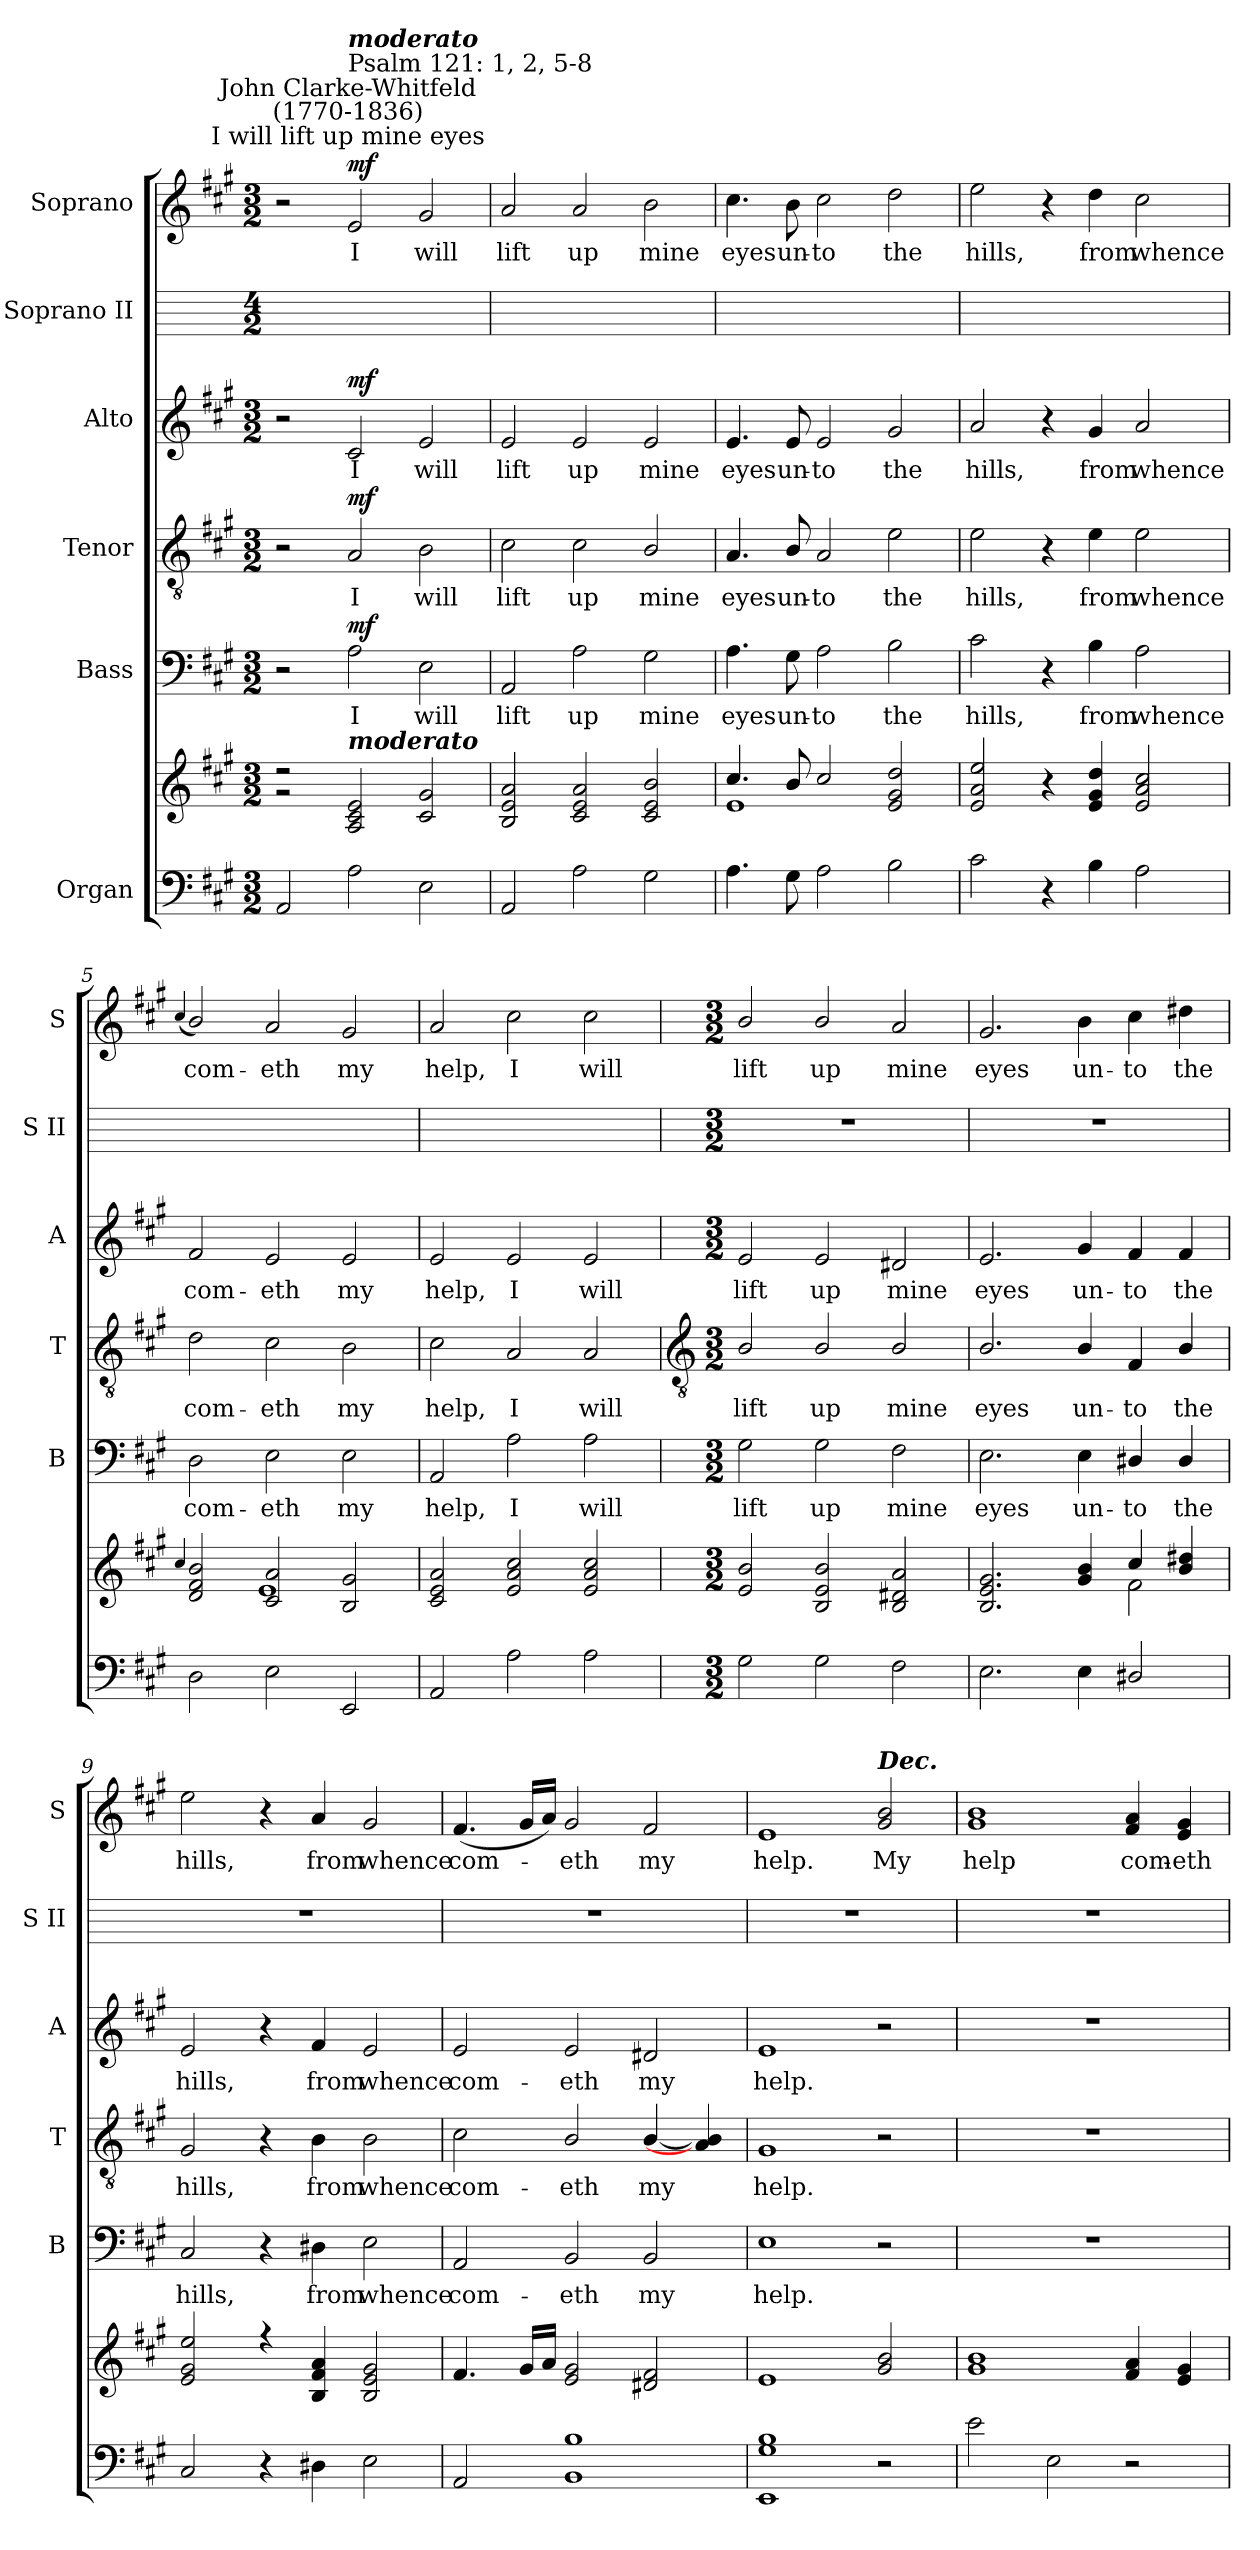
**kern	**kern	**kern	**text	**dynam	**kern	**text	**dynam	**kern	**text	**dynam	**kern	**kern	**text	**dynam
*part6	*part6	*part5	*part5	*part5	*part4	*part4	*part4	*part3	*part3	*part3	*part2	*part1	*part1	*part1
*staff7	*staff6	*staff5	*staff5	*staff5	*staff4	*staff4	*staff4	*staff3	*staff3	*staff3	*staff2	*staff1	*staff1	*staff1
*I"Organ	*	*I"Bass	*	*	*I"Tenor	*	*	*I"Alto	*	*	*I"Soprano II	*I"Soprano	*	*
*	*	*I'B	*	*	*I'T	*	*	*I'A	*	*	*I'S II	*I'S	*	*
*clefF4	*clefG2	*clefF4	*	*	*clefGv2	*	*	*clefG2	*	*	*	*clefG2	*	*
*k[f#c#g#]	*k[f#c#g#]	*k[f#c#g#]	*	*	*k[f#c#g#]	*	*	*k[f#c#g#]	*	*	*	*k[f#c#g#]	*	*
*A:	*A:	*A:	*	*	*A:	*	*	*A:	*	*	*	*A:	*	*
*M3/2	*M3/2	*M3/2	*	*	*M3/2	*	*	*M3/2	*	*	*M4/2	*M3/2	*	*
=1	=1	=1	=1	=1	=1	=1	=1	=1	=1	=1	=1	=1	=1	=1
*	*^	*	*	*	*	*	*	*	*	*	*	*	*	*
2AA	2r	2r	2r	.	.	2r	.	.	2r	.	.	1.r	2r	.	.
!	!	!	!	!	!	!	!	!	!	!	!	!	!LO:TX:a:cj:t=I will lift up mine eyes	!	!
!	!	!	!	!	!	!	!	!	!	!	!	!	!LO:TX:a:cj:t=John Clarke-Whitfeld\n(1770-1836)	!	!
!	!	!	!	!	!	!	!	!	!	!	!	!	!LO:TX:a:t=Psalm 121&colon; 1, 2, 5-8	!	!
!	!	!	!	!	!	!	!	!	!	!	!	!	!LO:TX:a:Bi:t=moderato	!	!
!	!LO:TX:a:Bi:t=moderato	!	!	!	!	!	!	!	!	!	!	!	!	!	!
!	!	!	!	!LO:LY:b	!LO:DY:b	!	!LO:LY:b	!LO:DY:b	!	!LO:LY:b	!LO:DY:b	!	!	!LO:LY:b	!LO:DY:b
2A	2A 2c# 2e	1ryy	2A	I	mf	2A	I	mf	2c#	I	mf	.	2e	I	mf
!	!	!	!	!LO:LY:b	!	!	!LO:LY:b	!	!	!LO:LY:b	!	!	!	!LO:LY:b	!
2E	2c# 2g#	.	2E	will	.	2B	will	.	2e	will	.	.	2g#	will	.
=2	=2	=2	=2	=2	=2	=2	=2	=2	=2	=2	=2	=2	=2	=2	=2
!	!	!	!	!LO:LY:b	!	!	!LO:LY:b	!	!	!LO:LY:b	!	!	!	!LO:LY:b	!
2AA	2B 2e 2a	1.ryy	2AA	lift	.	2c#	lift	.	2e	lift	.	1.r	2a	lift	.
!	!	!	!	!LO:LY:b	!	!	!LO:LY:b	!	!	!LO:LY:b	!	!	!	!LO:LY:b	!
2A	2c# 2e 2a	.	2A	up	.	2c#	up	.	2e	up	.	.	2a	up	.
!	!	!	!	!LO:LY:b	!	!	!LO:LY:b	!	!	!LO:LY:b	!	!	!	!LO:LY:b	!
2G#	2c#/ 2e/ 2b/	.	2G#	mine	.	2B/	mine	.	2e	mine	.	.	2b	mine	.
=3	=3	=3	=3	=3	=3	=3	=3	=3	=3	=3	=3	=3	=3	=3	=3
!	!	!	!	!LO:LY:b	!	!	!LO:LY:b	!	!	!LO:LY:b	!	!	!	!LO:LY:b	!
4.A	4.cc#/	1e	4.A	eyes	.	4.A	eyes	.	4.e	eyes	.	1.r	4.cc#	eyes	.
!	!	!	!	!LO:LY:b	!	!	!LO:LY:b	!	!	!LO:LY:b	!	!	!	!LO:LY:b	!
8G#	8b/	.	8G#	un-	.	8B/	un-	.	8e	un-	.	.	8b	un-	.
!	!	!	!	!LO:LY:b	!	!	!LO:LY:b	!	!	!LO:LY:b	!	!	!	!LO:LY:b	!
2A	2cc#/	.	2A	-to	.	2A	-to	.	2e	-to	.	.	2cc#	-to	.
!	!	!	!	!LO:LY:b	!	!	!LO:LY:b	!	!	!LO:LY:b	!	!	!	!LO:LY:b	!
2B	2e 2g# 2dd	2ryy	2B	the	.	2e	the	.	2g#	the	.	.	2dd	the	.
=4	=4	=4	=4	=4	=4	=4	=4	=4	=4	=4	=4	=4	=4	=4	=4
!	!	!	!	!LO:LY:b	!	!	!LO:LY:b	!	!	!LO:LY:b	!	!	!	!LO:LY:b	!
2c#	2e 2a 2ee	1ryy	2c#	hills,	.	2e	hills,	.	2a	hills,	.	1.r	2ee	hills,	.
4r	4r	.	4r	.	.	4r	.	.	4r	.	.	.	4r	.	.
!	!	!	!	!LO:LY:b	!	!	!LO:LY:b	!	!	!LO:LY:b	!	!	!	!LO:LY:b	!
4B	4e 4g# 4dd	.	4B	from	.	4e	from	.	4g#	from	.	.	4dd	from	.
!	!	!	!	!LO:LY:b	!	!	!LO:LY:b	!	!	!LO:LY:b	!	!	!	!LO:LY:b	!
2A	2e/ 2a/ 2cc#/	4ryy	2A	whence	.	2e	whence	.	2a	whence	.	.	2cc#	whence	.
.	.	4ryy	.	.	.	.	.	.	.	.	.	.	.	.	.
=5	=5	=5	=5	=5	=5	=5	=5	=5	=5	=5	=5	=5	=5	=5	=5
.	4qqcc#/	.	.	.	.	.	.	.	.	.	.	.	(<4qqcc#/	.	.
!	!	!	!	!LO:LY:b	!	!	!LO:LY:b	!	!	!LO:LY:b	!	!	!	!LO:LY:b	!
2D	2d/ 2f#/ 2b/	2ryy	2D	com-	.	2d	com-	.	2f#	com-	.	1.r	2b/)	com-	.
!	!	!	!	!LO:LY:b	!	!	!LO:LY:b	!	!	!LO:LY:b	!	!	!	!LO:LY:b	!
2E	2c# 2a	1e	2E	-eth	.	2c#	-eth	.	2e	-eth	.	.	2a	-eth	.
!	!	!	!	!LO:LY:b	!	!	!LO:LY:b	!	!	!LO:LY:b	!	!	!	!LO:LY:b	!
2EE	2B 2g#	.	2E	my	.	2B	my	.	2e	my	.	.	2g#	my	.
=6	=6	=6	=6	=6	=6	=6	=6	=6	=6	=6	=6	=6	=6	=6	=6
!	!	!	!	!LO:LY:b	!	!	!LO:LY:b	!	!	!LO:LY:b	!	!	!	!LO:LY:b	!
2AA	2c# 2e 2a	1.ryy	2AA	help,	.	2c#	help,	.	2e	help,	.	1.r	2a	help,	.
!	!	!	!	!LO:LY:b	!	!	!LO:LY:b	!	!	!LO:LY:b	!	!	!	!LO:LY:b	!
2A	2e/ 2a/ 2cc#/	.	2A	I	.	2A	I	.	2e	I	.	.	2cc#	I	.
!	!	!	!	!LO:LY:b	!	!	!LO:LY:b	!	!	!LO:LY:b	!	!	!	!LO:LY:b	!
2A	2e/ 2a/ 2cc#/	.	2A	will	.	2A	will	.	2e	will	.	.	2cc#	will	.
!!LO:LB:g=z
=7	=7	=7	=7	=7	=7	=7	=7	=7	=7	=7	=7	=7	=7	=7	=7
*	*	*	*	*	*	*clefGv2	*	*	*	*	*	*	*	*	*
*M3/2	*M3/2	*	*M3/2	*	*	*M3/2	*	*	*M3/2	*	*	*M3/2	*M3/2	*	*
!	!	!	!	!LO:LY:b	!	!	!LO:LY:b	!	!	!LO:LY:b	!	!	!	!LO:LY:b	!
2G#	2e/ 2b/	1.ryy	2G#	lift	.	2B/	lift	.	2e	lift	.	1.r	2b/	lift	.
!	!	!	!	!LO:LY:b	!	!	!LO:LY:b	!	!	!LO:LY:b	!	!	!	!LO:LY:b	!
2G#	2B/ 2e/ 2b/	.	2G#	up	.	2B/	up	.	2e	up	.	.	2b/	up	.
!	!	!	!	!LO:LY:b	!	!	!LO:LY:b	!	!	!LO:LY:b	!	!	!	!LO:LY:b	!
2F#	2B 2d#X 2a	.	2F#	mine	.	2B/	mine	.	2d#X	mine	.	.	2a	mine	.
=8	=8	=8	=8	=8	=8	=8	=8	=8	=8	=8	=8	=8	=8	=8	=8
!	!	!	!	!LO:LY:b	!	!	!LO:LY:b	!	!	!LO:LY:b	!	!	!	!LO:LY:b	!
2.E	2.B 2.e 2.g#	1ryy	2.E	eyes	.	2.B/	eyes	.	2.e	eyes	.	1.r	2.g#	eyes	.
!	!	!	!	!LO:LY:b	!	!	!LO:LY:b	!	!	!LO:LY:b	!	!	!	!LO:LY:b	!
4E	4g#/ 4b/	.	4E	un-	.	4B/	un-	.	4g#	un-	.	.	4b	un-	.
!	!	!	!	!LO:LY:b	!	!	!LO:LY:b	!	!	!LO:LY:b	!	!	!	!LO:LY:b	!
2D#X/	4cc#/	2f#\	4D#X/	-to	.	4F#	-to	.	4f#	-to	.	.	4cc#	-to	.
!	!	!	!	!LO:LY:b	!	!	!LO:LY:b	!	!	!LO:LY:b	!	!	!	!LO:LY:b	!
.	4b/ 4dd#X/	.	4D#/	the	.	4B/	the	.	4f#	the	.	.	4dd#X	the	.
=9	=9	=9	=9	=9	=9	=9	=9	=9	=9	=9	=9	=9	=9	=9	=9
!	!	!	!	!LO:LY:b	!	!	!LO:LY:b	!	!	!LO:LY:b	!	!	!	!LO:LY:b	!
2C#/	2e 2g# 2ee	1.ryy	2C#	hills,	.	2G#	hills,	.	2e	hills,	.	1.r	2ee	hills,	.
4r	4r	.	4r	.	.	4r	.	.	4r	.	.	.	4r	.	.
!	!	!	!	!LO:LY:b	!	!	!LO:LY:b	!	!	!LO:LY:b	!	!	!	!LO:LY:b	!
4D#X	4B 4f# 4a	.	4D#X	from	.	4B\	from	.	4f#	from	.	.	4a	from	.
!	!	!	!	!LO:LY:b	!	!	!LO:LY:b	!	!	!LO:LY:b	!	!	!	!LO:LY:b	!
2E	2B 2e 2g#	.	2E	whence	.	2B\	whence	.	2e	whence	.	.	2g#	whence	.
=10	=10	=10	=10	=10	=10	=10	=10	=10	=10	=10	=10	=10	=10	=10	=10
!	!	!	!	!LO:LY:b	!	!	!LO:LY:b	!	!	!LO:LY:b	!	!	!	!LO:LY:b	!
2AA	4.f#	1ryy	2AA	com-	.	2c#\	com-	.	2e	com-	.	1.r	(<4.f#	com-	.
.	16g#LL	.	.	.	.	.	.	.	.	.	.	.	16g#LL	.	.
.	16aJJ	.	.	.	.	.	.	.	.	.	.	.	16aJJ)	.	.
!	!	!	!	!LO:LY:b	!	!	!LO:LY:b	!	!	!LO:LY:b	!	!	!	!LO:LY:b	!
1BB\ 1B\	2e 2g#	.	2BB	-eth	.	2B/	-eth	.	2e	-eth	.	.	2g#	eth	.
!	!	!	!	!LO:LY:b	!	!	!LO:LY:b	!	!	!LO:LY:b	!	!	!	!LO:LY:b	!
.	2d#X 2f#	4ryy	2BB	my	.	[4B/	my	.	2d#X	my	.	.	2f#	my	.
.	.	4ryy	.	.	.	4A/] 4B/]	.	.	.	.	.	.	.	.	.
=11	=11	=11	=11	=11	=11	=11	=11	=11	=11	=11	=11	=11	=11	=11	=11
!	!	!	!	!LO:LY:b	!	!	!LO:LY:b	!	!	!LO:LY:b	!	!	!	!LO:LY:b	!
1EE 1G# 1B	1e	1.ryy	1E	help.	.	1G#/	help.	.	1e	help.	.	1.r	1e	help.	.
!	!	!	!	!	!	!	!	!	!	!	!	!	!LO:TX:a:Bi:t=Dec.	!	!
!	!	!	!	!	!	!	!	!	!	!	!	!	!	!LO:LY:b	!
2r	2g# 2b	.	2r	.	.	2r	.	.	2r	.	.	.	2g#/ 2b/	My	.
=12	=12	=12	=12	=12	=12	=12	=12	=12	=12	=12	=12	=12	=12	=12	=12
!	!	!LO:N:vis=1	!LO:N:vis=1	!	!	!LO:N:vis=1	!	!	!LO:N:vis=1	!	!	!	!	!LO:LY:b	!
2e	1g# 1b	1.ryy	1.r	.	.	1.r	.	.	1.r	.	.	1.r	1g#/ 1b/	help	.
2E	.	.	.	.	.	.	.	.	.	.	.	.	.	.	.
!	!	!	!	!	!	!	!	!	!	!	!	!	!	!LO:LY:b	!
2r	4f# 4a	.	.	.	.	.	.	.	.	.	.	.	4f# 4a	com-	.
!	!	!	!	!	!	!	!	!	!	!	!	!	!	!LO:LY:b	!
.	4e 4g#	.	.	.	.	.	.	.	.	.	.	.	4e 4g#	-eth	.
*	*v	*v	*	*	*	*	*	*	*	*	*	*	*	*	*
=	=	=	=	=	=	=	=	=	=	=	=	=	=	=
*-	*-	*-	*-	*-	*-	*-	*-	*-	*-	*-	*-	*-	*-	*-
